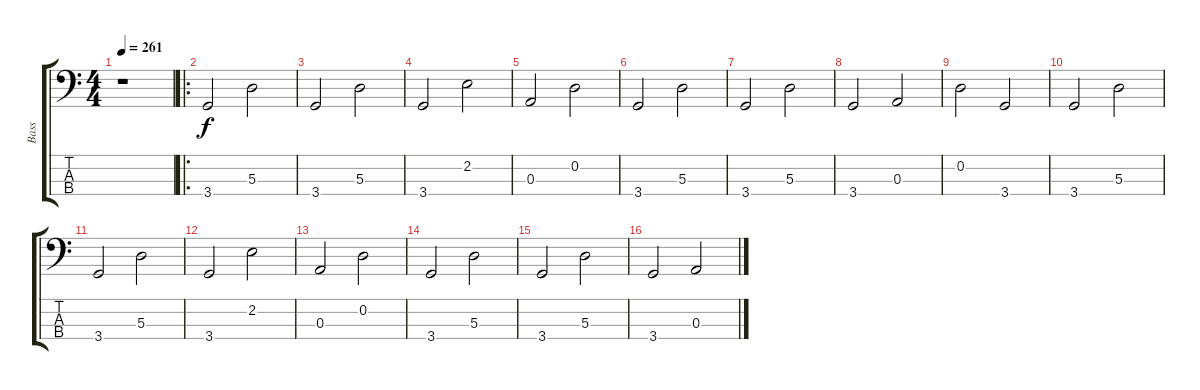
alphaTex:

\track ("Bass" "Bass") {instrument electricbassfinger}
\staff {score tabs}
\tuning (G2 D2 A1 E1) {hide}
\ts (4 4)
\tempo 261
\clef f4
\ks c
r.1{dy f instrument electricbassfinger} |
\ro
3.4.2 5.3.2 |
3.4.2 5.3.2 |
3.4.2 2.2.2 |
0.3.2 0.2.2 |
3.4.2 5.3.2 |
3.4.2 5.3.2 |
3.4.2 0.3.2 |
0.2.2 3.4.2 |
3.4.2 5.3.2 |
3.4.2 5.3.2 |
3.4.2 2.2.2 |
0.3.2 0.2.2 |
3.4.2 5.3.2 |
3.4.2 5.3.2 |
3.4.2 0.3.2
